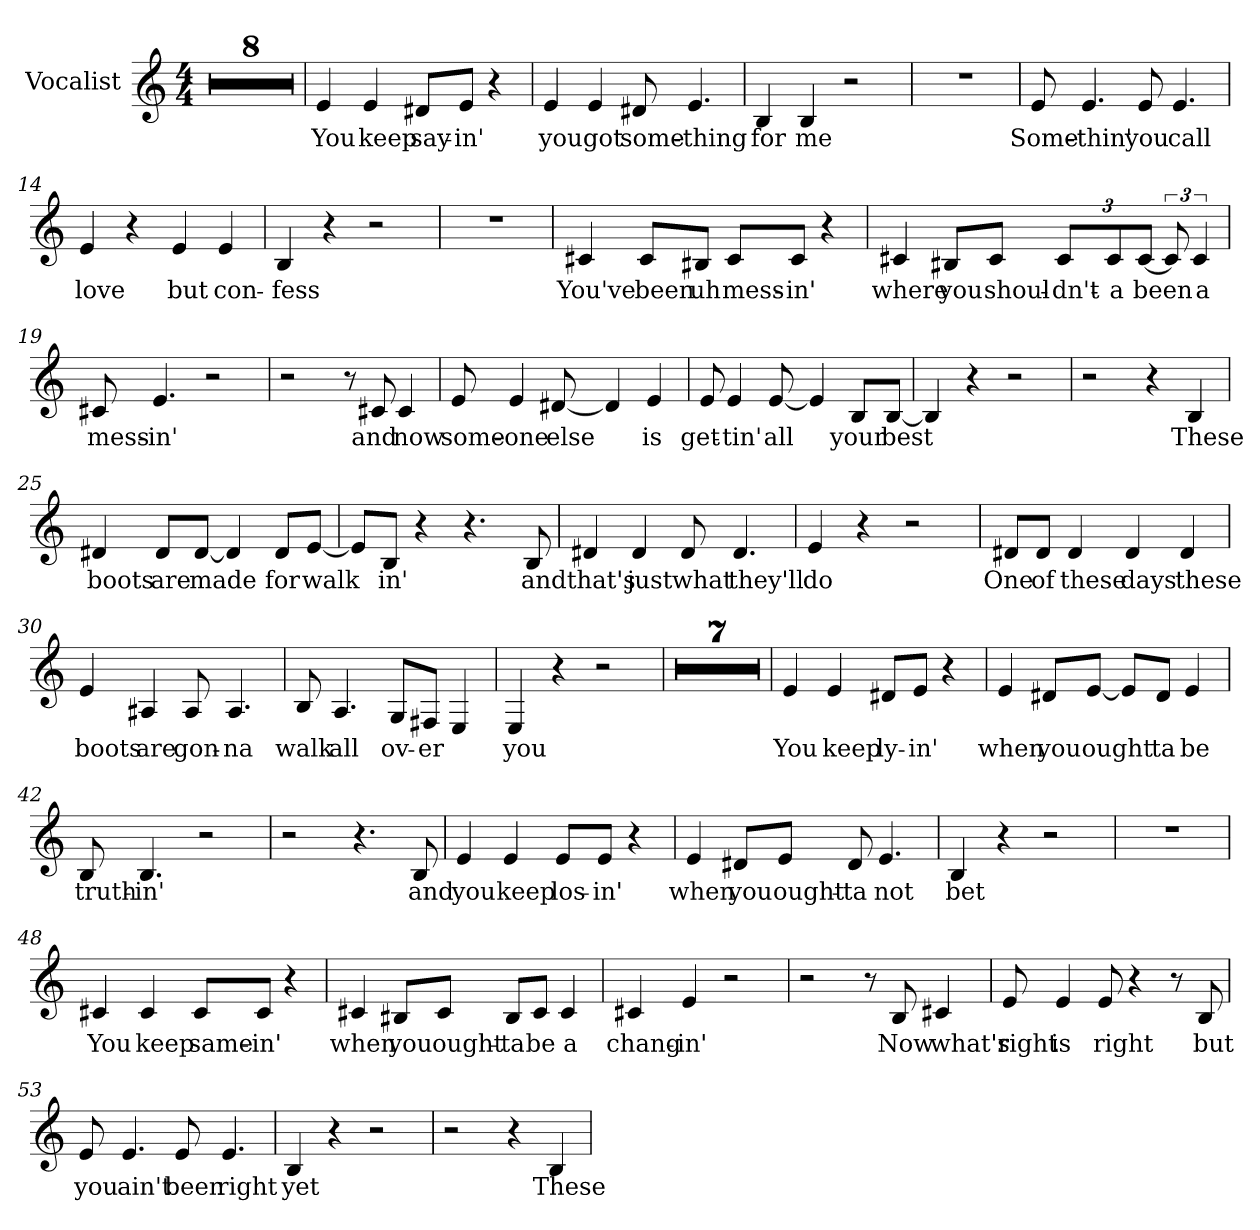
**kern	**text
*part1	*part1
*staff1	*staff1
*I"Vocalist	*
*clefG2	*
*M4/4	*
=1	=1
*clefG2	*
*M4/4	*
1r	.
=2	=2
1r	.
=3	=3
1r	.
=4	=4
1r	.
=5	=5
1r	.
=6	=6
1r	.
=7	=7
1r	.
=8	=8
1r	.
=9	=9
4e	You
4e	keep
8d#X/L	say-
8e/J	-in'
4r	.
=10	=10
4e	you
4e	got
8d#X	some-
4.e	-thing
=11	=11
4B	for
4B	me
2r	.
=12	=12
1r	.
=13	=13
8e	Some-
4.e	-thin'
8e	you
4.e	call
=14	=14
4e	love
4r	.
4e	but
4e	con-
=15	=15
4B	-fess
4r	.
2r	.
=16	=16
1r	.
=17	=17
4c#X	You've
8c#/L	been
8B#X/J	uh
8c#/L	mess-
8c#/J	-in'
4r	.
=18	=18
4c#X	where
8B#X/L	you
8c#/J	shoul-
12c#/L	-dn't-
12c#/	-a
[12c#/J	been
12c#]	_
6c#	a
=19	=19
8c#X	mess-
4.e	-in'
2r	.
=20	=20
2r	.
8r	.
8c#X	and
4c#	now
=21	=21
8e	some-
4e	-one
[8d#X	else
4d#]	_
4e	is
=22	=22
8e	get-
4e	-tin'
[8e	all
4e]	_
8B/L	your
[8B/J	best
=23	=23
4B]	_
4r	.
2r	.
=24	=24
2r	.
4r	.
4B	These
=25	=25
4d#X	boots
8d#/L	are
[8d#/J	made
4d#]	_
8d#/L	for
[8e/J	walk-
=26	=26
8e/L]	_
8B/J	-in'
4r	.
4.r	.
8B	and
=27	=27
4d#X	that's
4d#	just
8d#	what
4.d#	they'll
=28	=28
4e	do
4r	.
2r	.
=29	=29
8d#X/L	One
8d#/J	of
4d#	these
4d#	days
4d#	these
=30	=30
4e	boots
4A#X	are
8A#	gon-
4.A#	-na
=31	=31
8B	walk
4.A	all
8G/L	ov-
8F#X/J	-er
4E	_
=32	=32
4E	you
4r	.
2r	.
=33	=33
1r	.
=34	=34
1r	.
=35	=35
1r	.
=36	=36
1r	.
=37	=37
1r	.
=38	=38
1r	.
=39	=39
1r	.
=40	=40
4e	You
4e	keep
8d#X/L	ly-
8e/J	-in'
4r	.
=41	=41
4e	when
8d#X/L	you
[8e/J	ought-
8e/L]	_
8d#/J	-ta
4e	be
=42	=42
8B	truth-
4.B	-in'
2r	.
=43	=43
2r	.
4.r	.
8B	and
=44	=44
4e	you
4e	keep
8e/L	los-
8e/J	-in'
4r	.
=45	=45
4e	when
8d#X/L	you
8e/J	ought-
8d#	-ta
4.e	not
=46	=46
4B	bet
4r	.
2r	.
=47	=47
1r	.
=48	=48
4c#X	You
4c#	keep
8c#/L	same-
8c#/J	-in'
4r	.
=49	=49
4c#X	when
8B#X/L	you
8c#/J	ought-
8B#/L	-ta
8c#/J	be
4c#	a
=50	=50
4c#X	chang-
4e	-in'
2r	.
=51	=51
2r	.
8r	.
8B	Now
4c#X	what's
=52	=52
8e	right
4e	is
8e	right
4r	.
8r	.
8B	but
=53	=53
8e	you
4.e	ain't
8e	been
4.e	right
=54	=54
4B	yet
4r	.
2r	.
=55	=55
2r	.
4r	.
4B	These
=	=
*-	*-
